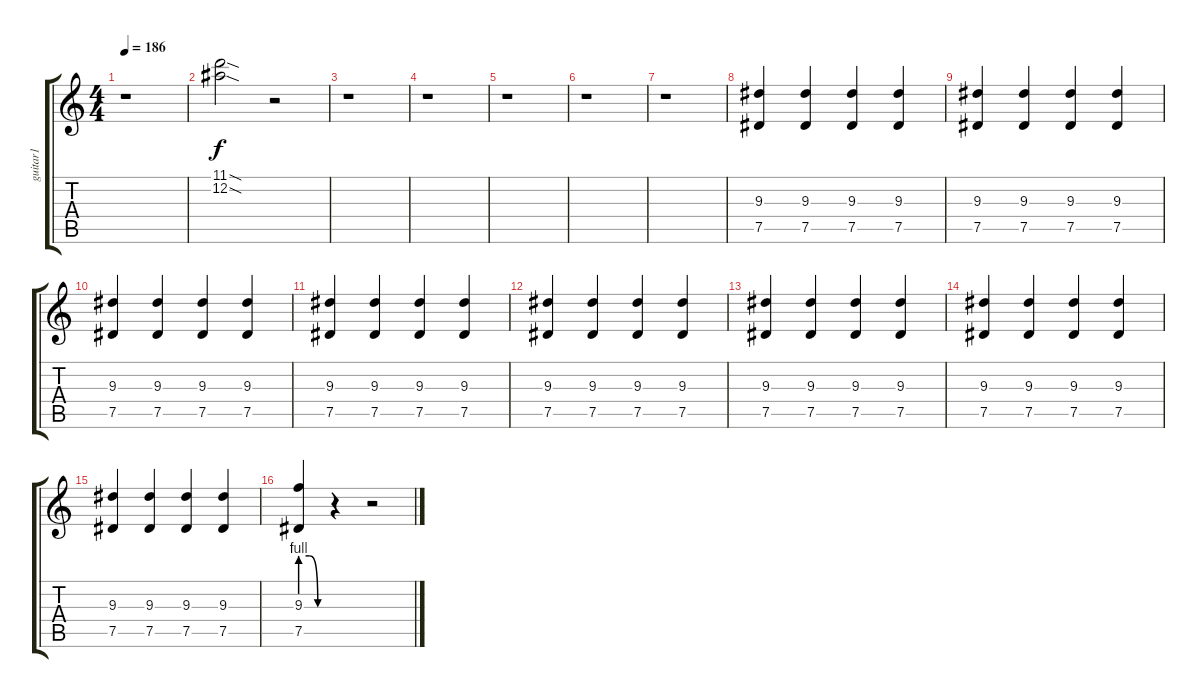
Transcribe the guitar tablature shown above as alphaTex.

\track ("guitar1" "guitar1") {instrument distortionguitar}
\staff {score tabs}
\tuning (Eb4 Bb3 Gb3 Db3 Ab2 Eb2) {hide}
\ts (4 4)
\tempo 186
\clef g2
\ks c
r.1{dy f} |
(11.1{sod} 12.2{sod}).2 r.2 |
r.1 |
r.1 |
r.1 |
r.1 |
r.1 |
(9.3 7.5).4 (9.3 7.5).4 (9.3 7.5).4 (9.3 7.5).4 |
(9.3 7.5).4 (9.3 7.5).4 (9.3 7.5).4 (9.3 7.5).4 |
(9.3 7.5).4 (9.3 7.5).4 (9.3 7.5).4 (9.3 7.5).4 |
(9.3 7.5).4 (9.3 7.5).4 (9.3 7.5).4 (9.3 7.5).4 |
(9.3 7.5).4 (9.3 7.5).4 (9.3 7.5).4 (9.3 7.5).4 |
(9.3 7.5).4 (9.3 7.5).4 (9.3 7.5).4 (9.3 7.5).4 |
(9.3 7.5).4 (9.3 7.5).4 (9.3 7.5).4 (9.3 7.5).4 |
(9.3 7.5).4 (9.3 7.5).4 (9.3 7.5).4 (9.3 7.5).4 |
(9.3{be (custom 0 4 20 4 40 0 60 0)} 7.5).4 r.4 r.2
